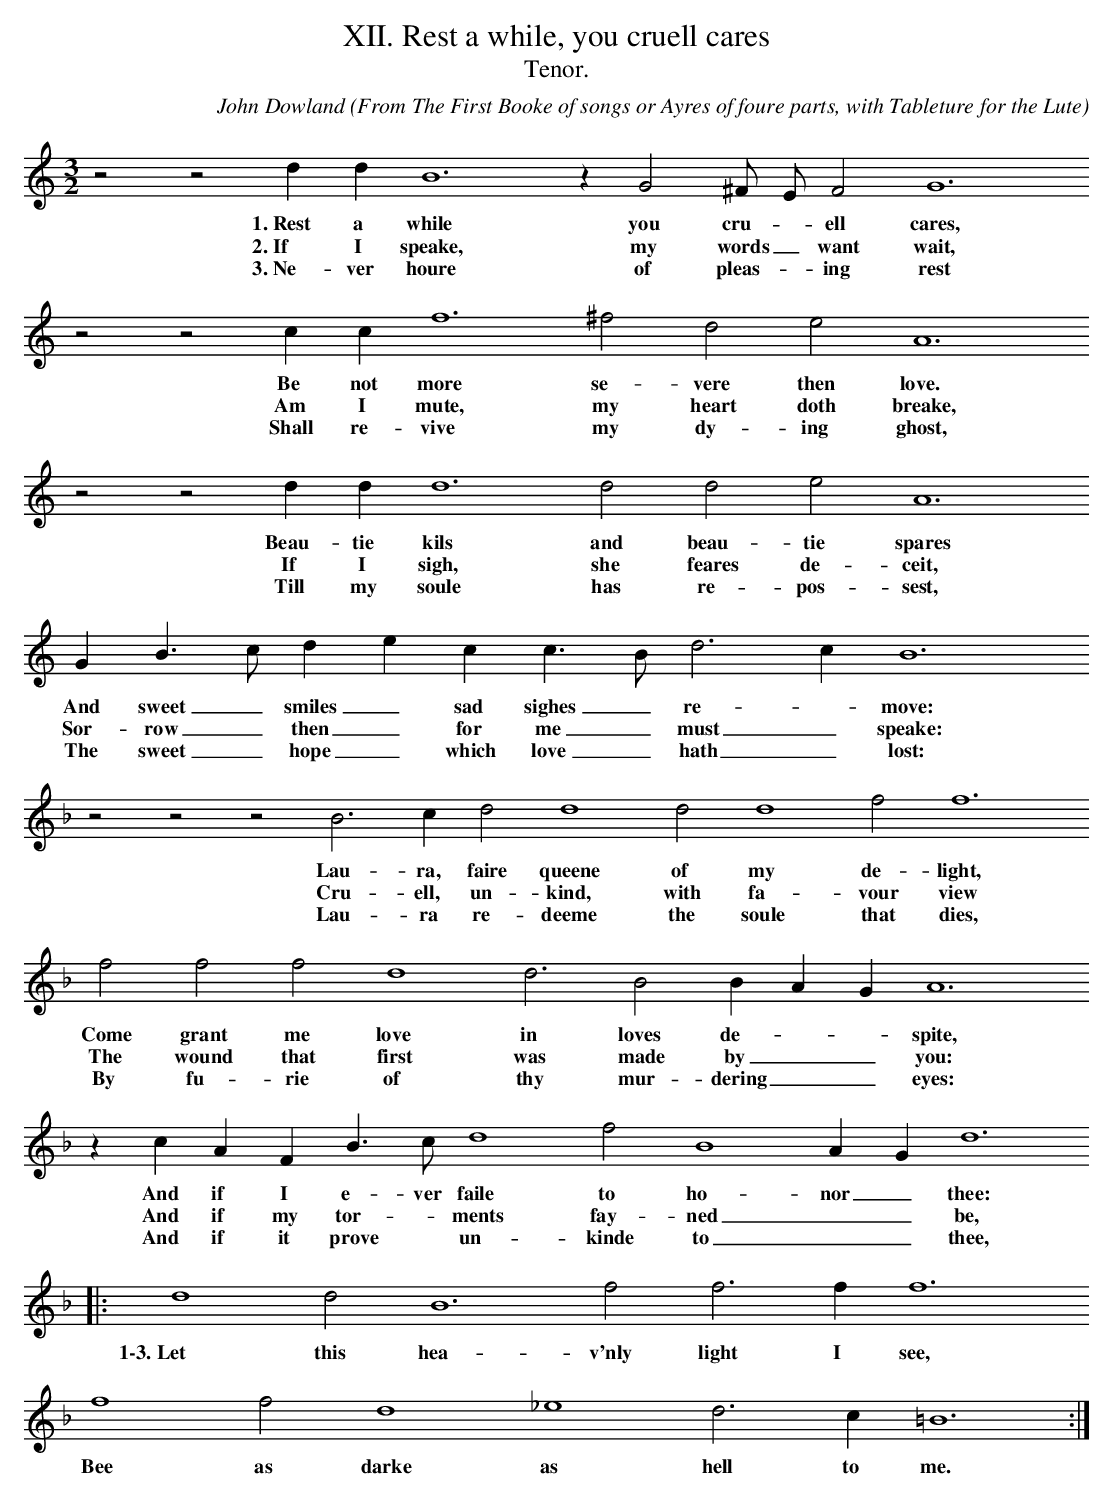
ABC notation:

X:1
T:XII. Rest a while, you cruell cares
T:Tenor.
C: John Dowland
O: From The First Booke of songs or Ayres of foure parts, with Tableture for the Lute
L:1/4
M:3/2
K:G mix -8va
z2 z2 d d B6 z G2 ^F/ E/ F2 G6
w: 1.~Rest a while you cru- * ell cares,
w:  2.~If I speake, my words _ want wait,
w: 3.~Ne- ver houre of pleas- * ing rest
z2 z2 c c f6 ^f2 d2 e2 A6
w: Be not more se- vere then love.
w: Am I mute, my heart doth breake,
w: Shall re- vive my dy- ing ghost,
z2 z2 d d d6 d2 d2 e2 A6
w: Beau- tie kils and beau- tie spares
w: If I sigh, she feares de- ceit,
w: Till my soule has re- pos- sest,
G B > c d e c c > B d3 c B6
w: And sweet _ smiles _ sad sighes _ re- * move:
w: Sor- row _ then _ for me _ must _ speake:
w: The sweet _ hope _ which love _ hath _ lost:
K: G dor -8va
z2 z2 z2 B3 c d2 d4 d2 d4 f2 f6
w: Lau- ra, faire queene of my de- light,
w: Cru- ell, un- kind, with fa- vour view
w: Lau- ra re- deeme the soule that dies,
f2 f2 f2 d4 d3 B2 B A G A6
w: Come grant me love in loves de- * _ spite,
w: The wound that first was made by _ _ you:
w: By fu- rie of thy mur- dering _ _ eyes:
z c A F B > c d4 f2 B4 A G d6
w: And if I e- ver faile to ho- nor  _ thee:
w: And if my tor- * ments fay- ned _ _ be,
w: And if it prove * un- kinde to _ _ thee,
|: d4 d2 B6 f2 f3 f f6
w: 1\-3.~Let this hea- v'nly light I see,
f4 f2 d4 _e4 d3 c =B6 :|
w: Bee as darke as hell to me.
